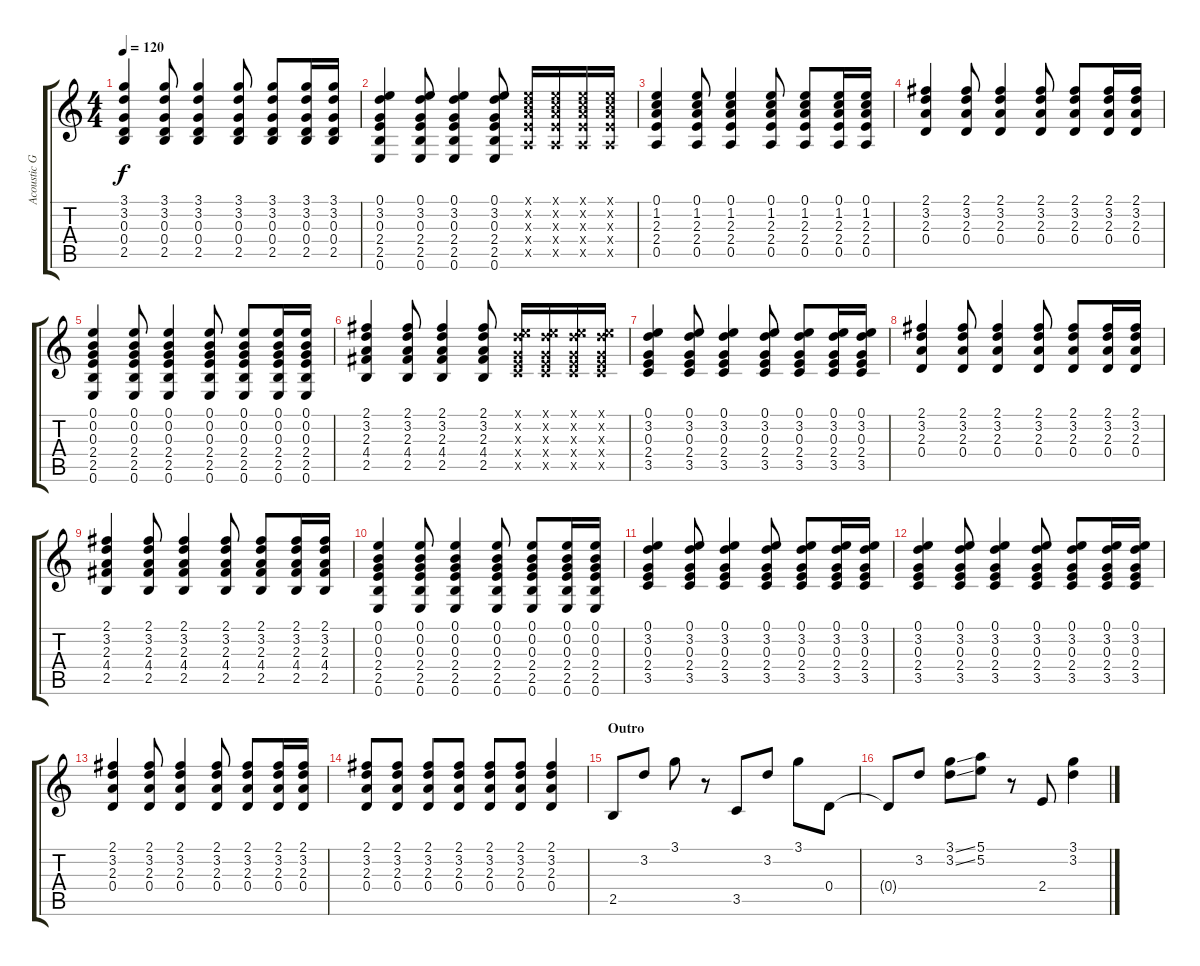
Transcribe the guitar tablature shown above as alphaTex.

\track ("Acoustic Guitar (L)" "Acoustic G") {instrument acousticguitarsteel}
\staff {score tabs}
\tuning (E4 B3 G3 D3 A2 E2) {hide}
\ts (4 4)
\tempo 120
\clef g2
\ks c
(3.1 3.2 0.3 0.4 2.5).4{dy f} (3.1 3.2 0.3 0.4 2.5).8 (3.1 3.2 0.3 0.4 2.5).4 (3.1 3.2 0.3 0.4 2.5).8 (3.1 3.2 0.3 0.4 2.5).8 (3.1 3.2 0.3 0.4 2.5).16 (3.1 3.2 0.3 0.4 2.5).16 |
(0.1 3.2 0.3 2.4 2.5 0.6).4 (0.1 3.2 0.3 2.4 2.5 0.6).8 (0.1 3.2 0.3 2.4 2.5 0.6).4 (0.1 3.2 0.3 2.4 2.5 0.6).8 (0.1{x} 1.2{x} 2.3{x} 2.4{x} 0.5{x}).16 (0.1{x} 1.2{x} 2.3{x} 2.4{x} 0.5{x}).16 (0.1{x} 1.2{x} 2.3{x} 2.4{x} 0.5{x}).16 (0.1{x} 1.2{x} 2.3{x} 2.4{x} 0.5{x}).16 |
(0.1 1.2 2.3 2.4 0.5).4 (0.1 1.2 2.3 2.4 0.5).8 (0.1 1.2 2.3 2.4 0.5).4 (0.1 1.2 2.3 2.4 0.5).8 (0.1 1.2 2.3 2.4 0.5).8 (0.1 1.2 2.3 2.4 0.5).16 (0.1 1.2 2.3 2.4 0.5).16 |
(2.1 3.2 2.3 0.4).4 (2.1 3.2 2.3 0.4).8 (2.1 3.2 2.3 0.4).4 (2.1 3.2 2.3 0.4).8 (2.1 3.2 2.3 0.4).8 (2.1 3.2 2.3 0.4).16 (2.1 3.2 2.3 0.4).16 |
(0.1 0.2 0.3 2.4 2.5 0.6).4 (0.1 0.2 0.3 2.4 2.5 0.6).8 (0.1 0.2 0.3 2.4 2.5 0.6).4 (0.1 0.2 0.3 2.4 2.5 0.6).8 (0.1 0.2 0.3 2.4 2.5 0.6).8 (0.1 0.2 0.3 2.4 2.5 0.6).16 (0.1 0.2 0.3 2.4 2.5 0.6).16 |
(2.1 3.2 2.3 4.4 2.5).4 (2.1 3.2 2.3 4.4 2.5).8 (2.1 3.2 2.3 4.4 2.5).4 (2.1 3.2 2.3 4.4 2.5).8 (0.1{x} 3.2{x} 0.3{x} 2.4{x} 3.5{x}).16 (0.1{x} 3.2{x} 0.3{x} 2.4{x} 3.5{x}).16 (0.1{x} 3.2{x} 0.3{x} 2.4{x} 3.5{x}).16 (0.1{x} 3.2{x} 0.3{x} 2.4{x} 3.5{x}).16 |
(0.1 3.2 0.3 2.4 3.5).4 (0.1 3.2 0.3 2.4 3.5).8 (0.1 3.2 0.3 2.4 3.5).4 (0.1 3.2 0.3 2.4 3.5).8 (0.1 3.2 0.3 2.4 3.5).8 (0.1 3.2 0.3 2.4 3.5).16 (0.1 3.2 0.3 2.4 3.5).16 |
(2.1 3.2 2.3 0.4).4 (2.1 3.2 2.3 0.4).8 (2.1 3.2 2.3 0.4).4 (2.1 3.2 2.3 0.4).8 (2.1 3.2 2.3 0.4).8 (2.1 3.2 2.3 0.4).16 (2.1 3.2 2.3 0.4).16 |
(2.1 3.2 2.3 4.4 2.5).4 (2.1 3.2 2.3 4.4 2.5).8 (2.1 3.2 2.3 4.4 2.5).4 (2.1 3.2 2.3 4.4 2.5).8 (2.1 3.2 2.3 4.4 2.5).8 (2.1 3.2 2.3 4.4 2.5).16 (2.1 3.2 2.3 4.4 2.5).16 |
(0.1 0.2 0.3 2.4 2.5 0.6).4 (0.1 0.2 0.3 2.4 2.5 0.6).8 (0.1 0.2 0.3 2.4 2.5 0.6).4 (0.1 0.2 0.3 2.4 2.5 0.6).8 (0.1 0.2 0.3 2.4 2.5 0.6).8 (0.1 0.2 0.3 2.4 2.5 0.6).16 (0.1 0.2 0.3 2.4 2.5 0.6).16 |
(0.1 3.2 0.3 2.4 3.5).4 (0.1 3.2 0.3 2.4 3.5).8 (0.1 3.2 0.3 2.4 3.5).4 (0.1 3.2 0.3 2.4 3.5).8 (0.1 3.2 0.3 2.4 3.5).8 (0.1 3.2 0.3 2.4 3.5).16 (0.1 3.2 0.3 2.4 3.5).16 |
(0.1 3.2 0.3 2.4 3.5).4 (0.1 3.2 0.3 2.4 3.5).8 (0.1 3.2 0.3 2.4 3.5).4 (0.1 3.2 0.3 2.4 3.5).8 (0.1 3.2 0.3 2.4 3.5).8 (0.1 3.2 0.3 2.4 3.5).16 (0.1 3.2 0.3 2.4 3.5).16 |
(2.1 3.2 2.3 0.4).4 (2.1 3.2 2.3 0.4).8 (2.1 3.2 2.3 0.4).4 (2.1 3.2 2.3 0.4).8 (2.1 3.2 2.3 0.4).8 (2.1 3.2 2.3 0.4).16 (2.1 3.2 2.3 0.4).16 |
(2.1 3.2 2.3 0.4).8 (2.1 3.2 2.3 0.4).8 (2.1 3.2 2.3 0.4).8 (2.1 3.2 2.3 0.4).8 (2.1 3.2 2.3 0.4).8 (2.1 3.2 2.3 0.4).8 (2.1 3.2 2.3 0.4).4 |
\section ("" "Outro")
2.5.8 3.2.8 3.1.8 r.8 3.5.8 3.2.8 3.1.8 0.4.8 |
0.4{t}.8 3.2.8 (3.1{ss} 3.2{ss}).8 (5.1 5.2).8 r.8 2.4.8 (3.1 3.2).4
